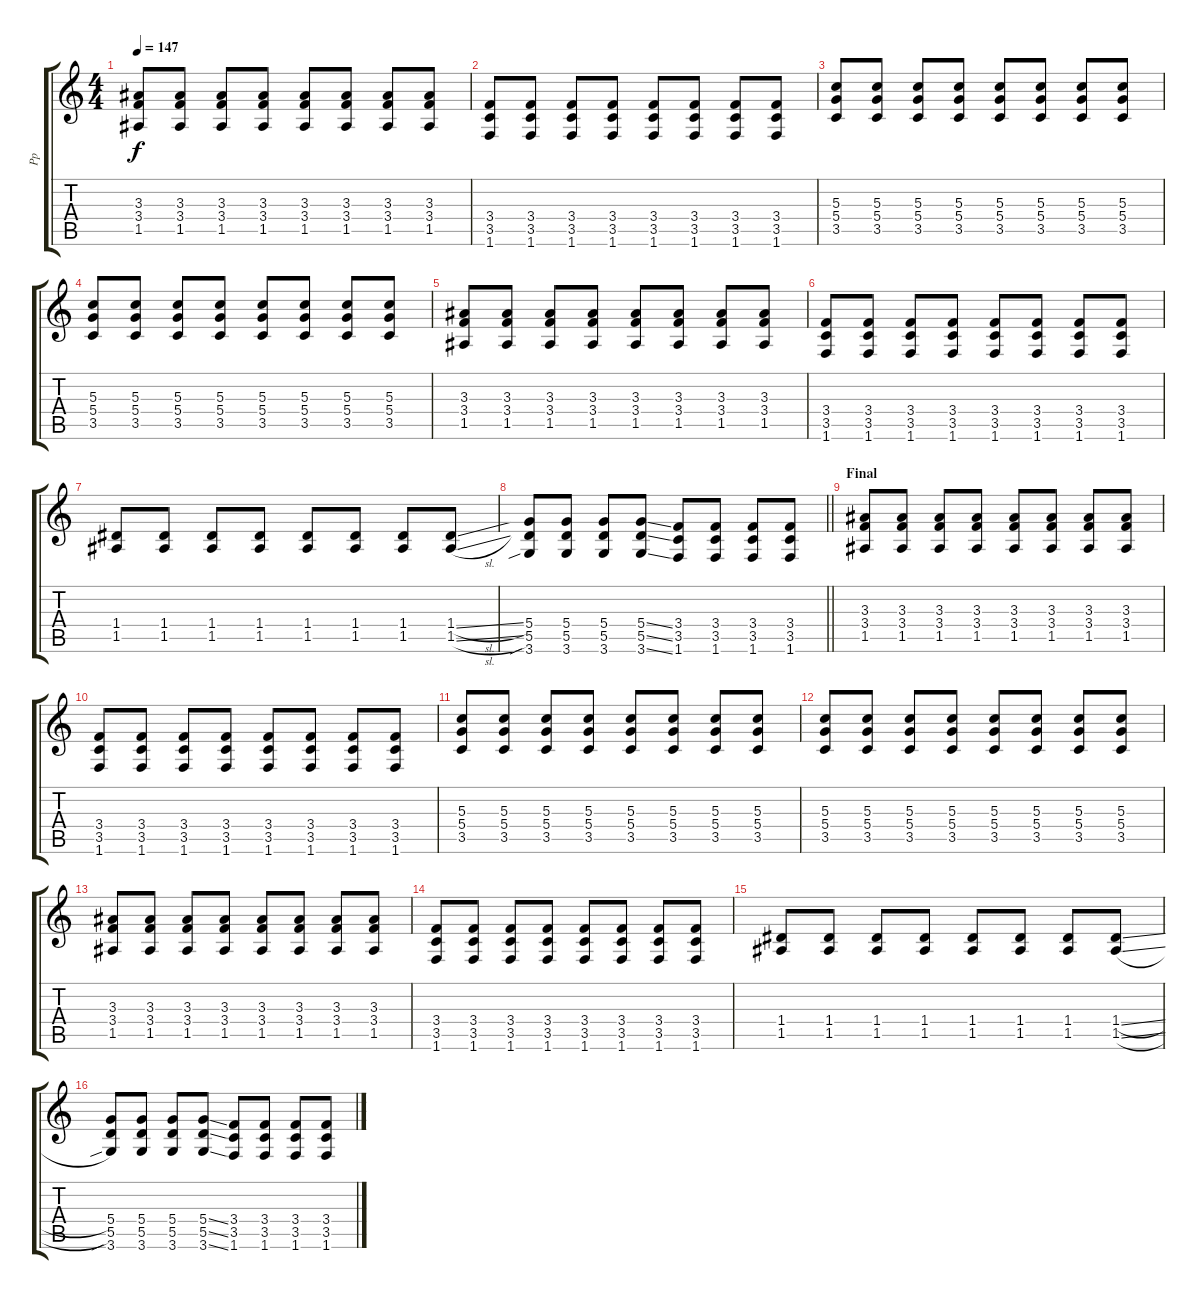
\track ("Pp" "Pp") {instrument distortionguitar}
\staff {score tabs}
\tuning (E4 B3 G3 D3 A2 E2) {hide}
\ts (4 4)
\tempo 147
\clef g2
\ks c
(3.3 3.4 1.5).8{dy f} (3.3 3.4 1.5).8 (3.3 3.4 1.5).8 (3.3 3.4 1.5).8 (3.3 3.4 1.5).8 (3.3 3.4 1.5).8 (3.3 3.4 1.5).8 (3.3 3.4 1.5).8 |
(3.4 3.5 1.6).8 (3.4 3.5 1.6).8 (3.4 3.5 1.6).8 (3.4 3.5 1.6).8 (3.4 3.5 1.6).8 (3.4 3.5 1.6).8 (3.4 3.5 1.6).8 (3.4 3.5 1.6).8 |
(5.3 5.4 3.5).8 (5.3 5.4 3.5).8 (5.3 5.4 3.5).8 (5.3 5.4 3.5).8 (5.3 5.4 3.5).8 (5.3 5.4 3.5).8 (5.3 5.4 3.5).8 (5.3 5.4 3.5).8 |
(5.3 5.4 3.5).8 (5.3 5.4 3.5).8 (5.3 5.4 3.5).8 (5.3 5.4 3.5).8 (5.3 5.4 3.5).8 (5.3 5.4 3.5).8 (5.3 5.4 3.5).8 (5.3 5.4 3.5).8 |
(3.3 3.4 1.5).8 (3.3 3.4 1.5).8 (3.3 3.4 1.5).8 (3.3 3.4 1.5).8 (3.3 3.4 1.5).8 (3.3 3.4 1.5).8 (3.3 3.4 1.5).8 (3.3 3.4 1.5).8 |
(3.4 3.5 1.6).8 (3.4 3.5 1.6).8 (3.4 3.5 1.6).8 (3.4 3.5 1.6).8 (3.4 3.5 1.6).8 (3.4 3.5 1.6).8 (3.4 3.5 1.6).8 (3.4 3.5 1.6).8 |
(1.4 1.5).8 (1.4 1.5).8 (1.4 1.5).8 (1.4 1.5).8 (1.4 1.5).8 (1.4 1.5).8 (1.4 1.5).8 (1.4{sl} 1.5{sl}).8 |
\barLineRight lightlight
(5.4 5.5 3.6{sib}).8 (5.4 5.5 3.6).8 (5.4 5.5 3.6).8 (5.4{ss} 5.5{ss} 3.6{ss}).8 (3.4 3.5 1.6).8 (3.4 3.5 1.6).8 (3.4 3.5 1.6).8 (3.4 3.5 1.6).8 |
\section ("" "Final")
(3.3 3.4 1.5).8 (3.3 3.4 1.5).8 (3.3 3.4 1.5).8 (3.3 3.4 1.5).8 (3.3 3.4 1.5).8 (3.3 3.4 1.5).8 (3.3 3.4 1.5).8 (3.3 3.4 1.5).8 |
(3.4 3.5 1.6).8 (3.4 3.5 1.6).8 (3.4 3.5 1.6).8 (3.4 3.5 1.6).8 (3.4 3.5 1.6).8 (3.4 3.5 1.6).8 (3.4 3.5 1.6).8 (3.4 3.5 1.6).8 |
(5.3 5.4 3.5).8 (5.3 5.4 3.5).8 (5.3 5.4 3.5).8 (5.3 5.4 3.5).8 (5.3 5.4 3.5).8 (5.3 5.4 3.5).8 (5.3 5.4 3.5).8 (5.3 5.4 3.5).8 |
(5.3 5.4 3.5).8 (5.3 5.4 3.5).8 (5.3 5.4 3.5).8 (5.3 5.4 3.5).8 (5.3 5.4 3.5).8 (5.3 5.4 3.5).8 (5.3 5.4 3.5).8 (5.3 5.4 3.5).8 |
(3.3 3.4 1.5).8 (3.3 3.4 1.5).8 (3.3 3.4 1.5).8 (3.3 3.4 1.5).8 (3.3 3.4 1.5).8 (3.3 3.4 1.5).8 (3.3 3.4 1.5).8 (3.3 3.4 1.5).8 |
(3.4 3.5 1.6).8 (3.4 3.5 1.6).8 (3.4 3.5 1.6).8 (3.4 3.5 1.6).8 (3.4 3.5 1.6).8 (3.4 3.5 1.6).8 (3.4 3.5 1.6).8 (3.4 3.5 1.6).8 |
(1.4 1.5).8 (1.4 1.5).8 (1.4 1.5).8 (1.4 1.5).8 (1.4 1.5).8 (1.4 1.5).8 (1.4 1.5).8 (1.4{sl} 1.5{sl}).8 |
(5.4 5.5 3.6{sib}).8 (5.4 5.5 3.6).8 (5.4 5.5 3.6).8 (5.4{ss} 5.5{ss} 3.6{ss}).8 (3.4 3.5 1.6).8 (3.4 3.5 1.6).8 (3.4 3.5 1.6).8 (3.4 3.5 1.6).8
